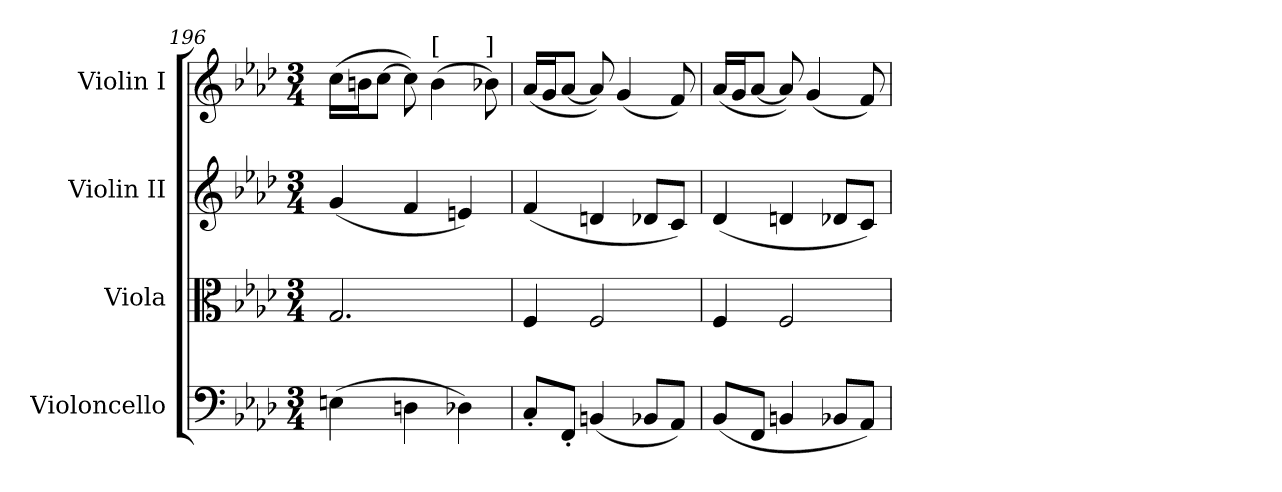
**kern	**kern	**kern	**kern
*part4	*part3	*part2	*part1
*staff4	*staff3	*staff2	*staff1
*I"Violoncello	*I"Viola	*I"Violin II	*I"Violin I
*I'Vc	*I'Vla	*I'Vln	*I'Vln
*clefF4	*clefC3	*clefG2	*clefG2
*k[b-e-a-d-]	*k[b-e-a-d-]	*k[b-e-a-d-]	*k[b-e-a-d-]
*M3/4	*M3/4	*M3/4	*M3/4
=196	=196	=196	=196
(4En\	2.G/	(4g/	(16cc\LL
.	.	.	16bn\J
.	.	.	[8cc\J
4Dn\	.	4f/	8cc\])
!	!	!	!LO:TX:a:t=[
.	.	.	(4b\
4D-X\)	.	4en/)	.
!	!	!	!LO:TX:a:t=]
.	.	.	8b-X\)
=197	=197	=197	=197
8C'/L	4F/	(4f/	(16a-/LL
.	.	.	16g/J
8FF'/J	.	.	[8a-/J
(4BBn/	2F/	4dn/	8a-/])
.	.	.	(4g/
8BB-X/L	.	8d-X/L	.
8AA-/J)	.	8c/J)	8f/)
=198	=198	=198	=198
(8BB-/L	4F/	(4d-/	(16a-/LL
.	.	.	16g/J
8FF/J	.	.	[8a-/J
4BBn/	2F/	4dn/	8a-/])
.	.	.	(4g/
8BB-X/L	.	8d-X/L	.
8AA-/J)	.	8c/J)	8f/)
=	=	=	=
*-	*-	*-	*-
